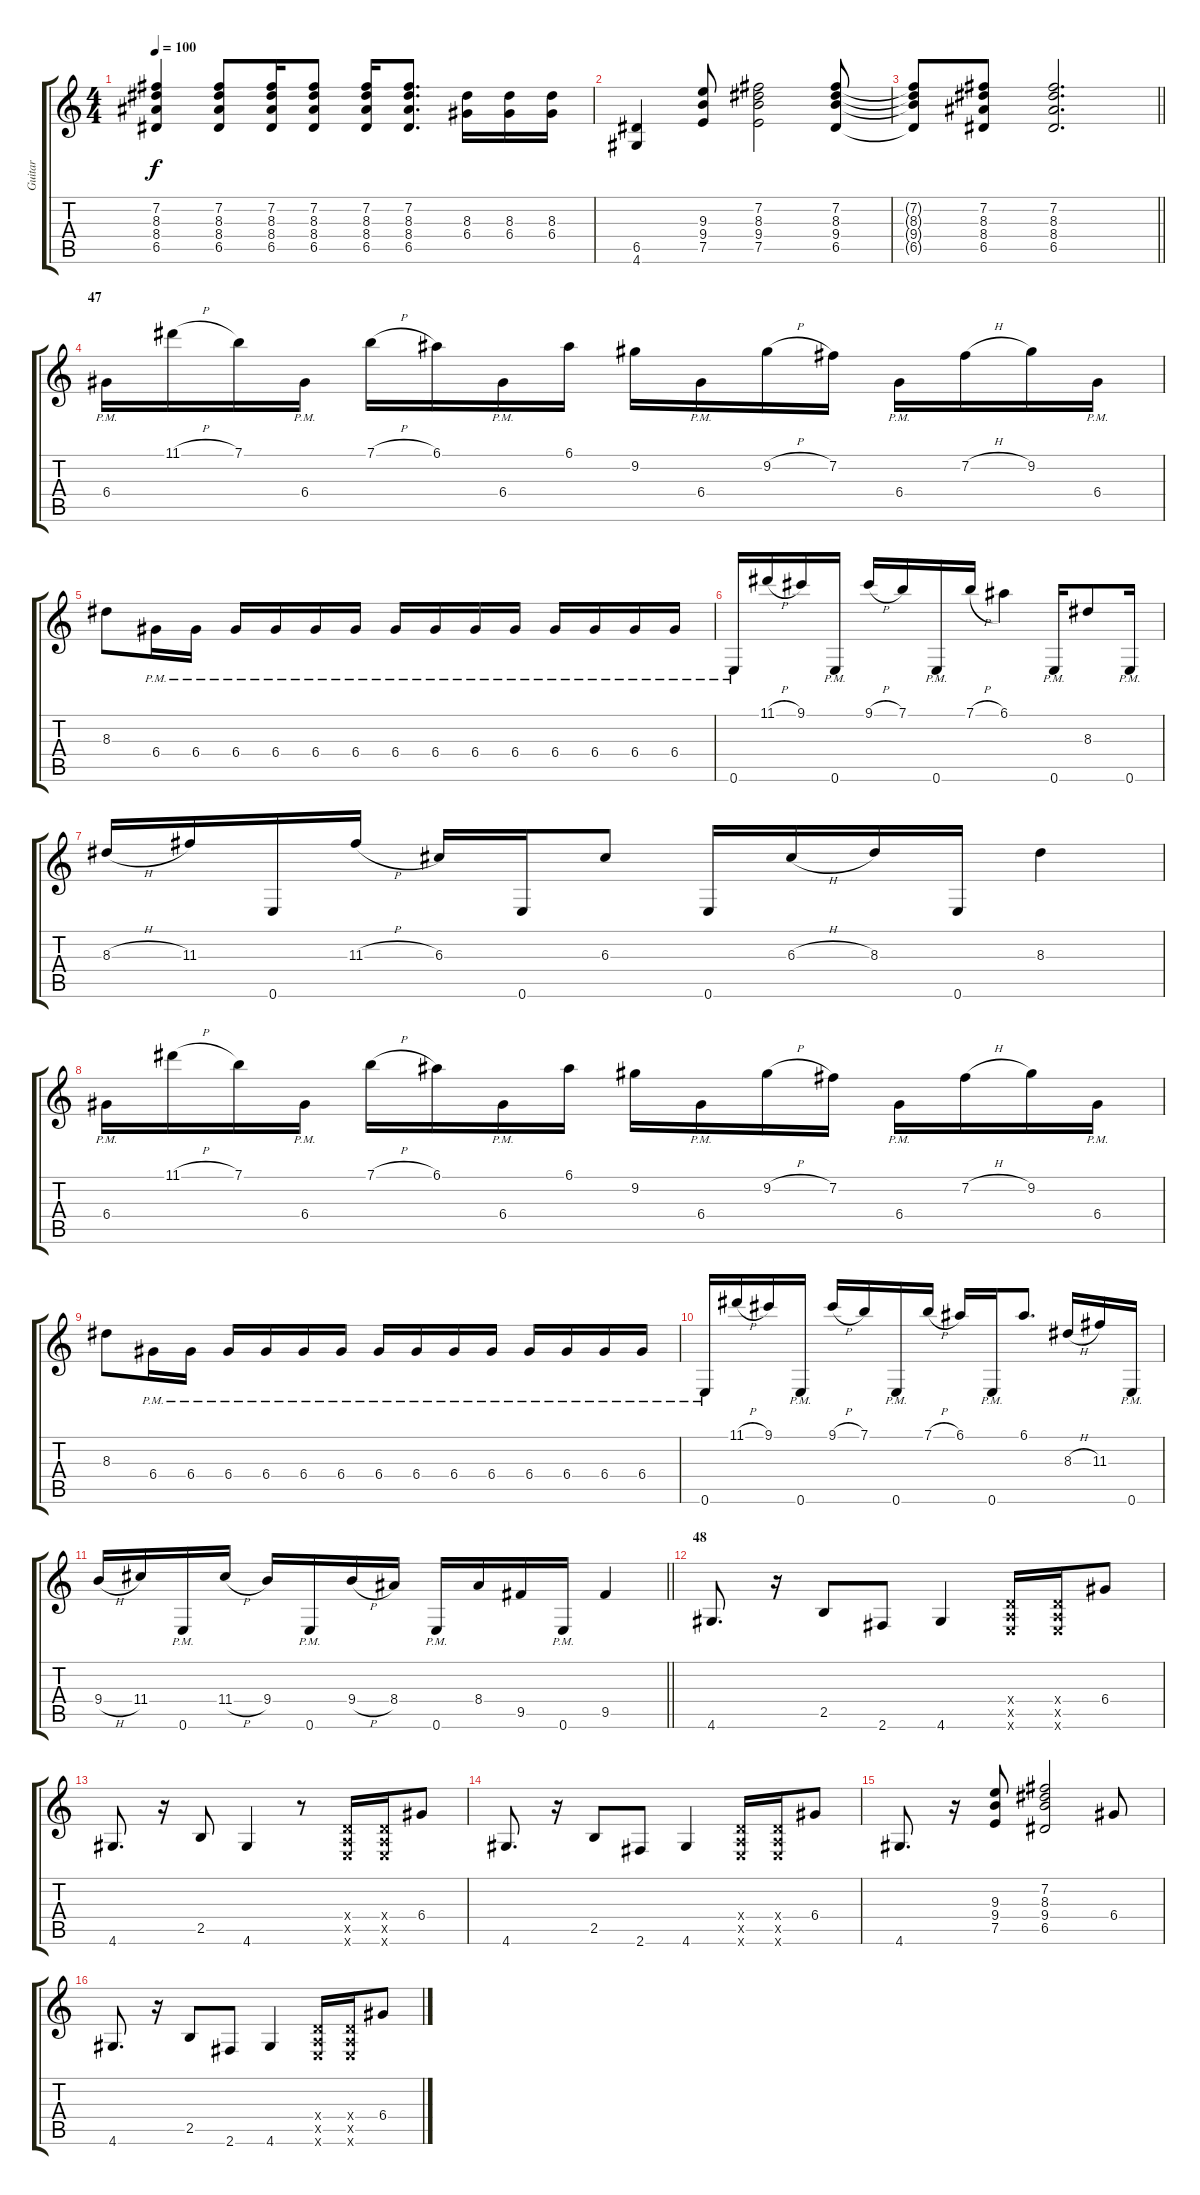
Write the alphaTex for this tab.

\track ("Guitar" "Guitar") {instrument distortionguitar}
\staff {score tabs}
\tuning (E4 B3 G3 D3 A2 E2) {hide}
\ts (4 4)
\tempo 100
\clef g2
\ks c
(7.2 8.3 8.4 6.5).4{dy f} (7.2 8.3 8.4 6.5).8 (7.2 8.3 8.4 6.5).16 (7.2 8.3 8.4 6.5).8 (7.2 8.3 8.4 6.5).16 (7.2 8.3 8.4 6.5).8{d} (8.3 6.4).16 (8.3 6.4).16 (8.3 6.4).16 |
(6.5 4.6).4 (9.3 9.4 7.5).8 (7.2 8.3 9.4 7.5).2 (7.2 8.3 9.4 6.5).8 |
\barLineRight lightlight
(7.2{t} 8.3{t} 9.4{t} 6.5{t}).8 (7.2 8.3 8.4 6.5).8 (7.2 8.3 8.4 6.5).2{d} |
\section ("" "47")
6.4{pm}.16 11.1{h}.16 7.1.16 6.4{pm}.16 7.1{h}.16 6.1.16 6.4{pm}.16 6.1.16 9.2.16 6.4{pm}.16 9.2{h}.16 7.2.16 6.4{pm}.16 7.2{h}.16 9.2.16 6.4{pm}.16 |
8.3.8 6.4{pm}.16 6.4{pm}.16 6.4{pm}.16 6.4{pm}.16 6.4{pm}.16 6.4{pm}.16 6.4{pm}.16 6.4{pm}.16 6.4{pm}.16 6.4{pm}.16 6.4{pm}.16 6.4{pm}.16 6.4{pm}.16 6.4{pm}.16 |
0.6{pm}.16 11.1{h}.16 9.1.16 0.6{pm}.16 9.1{h}.16 7.1.16 0.6{pm}.16 7.1{h}.16 6.1.4 0.6{pm}.16 8.3.8 0.6{pm}.16 |
8.3{h}.16 11.3.16 0.6.16 11.3{h}.16 6.3.16 0.6.16 6.3.8 0.6.16 6.3{h}.16 8.3.16 0.6.16 8.3.4 |
6.4{pm}.16 11.1{h}.16 7.1.16 6.4{pm}.16 7.1{h}.16 6.1.16 6.4{pm}.16 6.1.16 9.2.16 6.4{pm}.16 9.2{h}.16 7.2.16 6.4{pm}.16 7.2{h}.16 9.2.16 6.4{pm}.16 |
8.3.8 6.4{pm}.16 6.4{pm}.16 6.4{pm}.16 6.4{pm}.16 6.4{pm}.16 6.4{pm}.16 6.4{pm}.16 6.4{pm}.16 6.4{pm}.16 6.4{pm}.16 6.4{pm}.16 6.4{pm}.16 6.4{pm}.16 6.4{pm}.16 |
0.6{pm}.16 11.1{h}.16 9.1.16 0.6{pm}.16 9.1{h}.16 7.1.16 0.6{pm}.16 7.1{h}.16 6.1.16 0.6{pm}.16 6.1.8{d} 8.3{h}.16 11.3.16 0.6{pm}.16 |
\barLineRight lightlight
9.4{h}.16 11.4.16 0.6{pm}.16 11.4{h}.16 9.4.16 0.6{pm}.16 9.4{h}.16 8.4.16 0.6{pm}.16 8.4.16 9.5.16 0.6{pm}.16 9.5.4 |
\section ("" "48")
4.6.8{d} r.16 2.5.8 2.6.8 4.6.4 (0.4{x} 0.5{x} 0.6{x}).16 (0.4{x} 0.5{x} 0.6{x}).16 6.4.8 |
4.6.8{d} r.16 2.5.8 4.6.4 r.8 (0.4{x} 0.5{x} 0.6{x}).16 (0.4{x} 0.5{x} 0.6{x}).16 6.4.8 |
4.6.8{d} r.16 2.5.8 2.6.8 4.6.4 (0.4{x} 0.5{x} 0.6{x}).16 (0.4{x} 0.5{x} 0.6{x}).16 6.4.8 |
4.6.8{d} r.16 (9.3 9.4 7.5).8 (7.2 8.3 9.4 6.5).2 6.4.8 |
4.6.8{d} r.16 2.5.8 2.6.8 4.6.4 (0.4{x} 0.5{x} 0.6{x}).16 (0.4{x} 0.5{x} 0.6{x}).16 6.4.8
